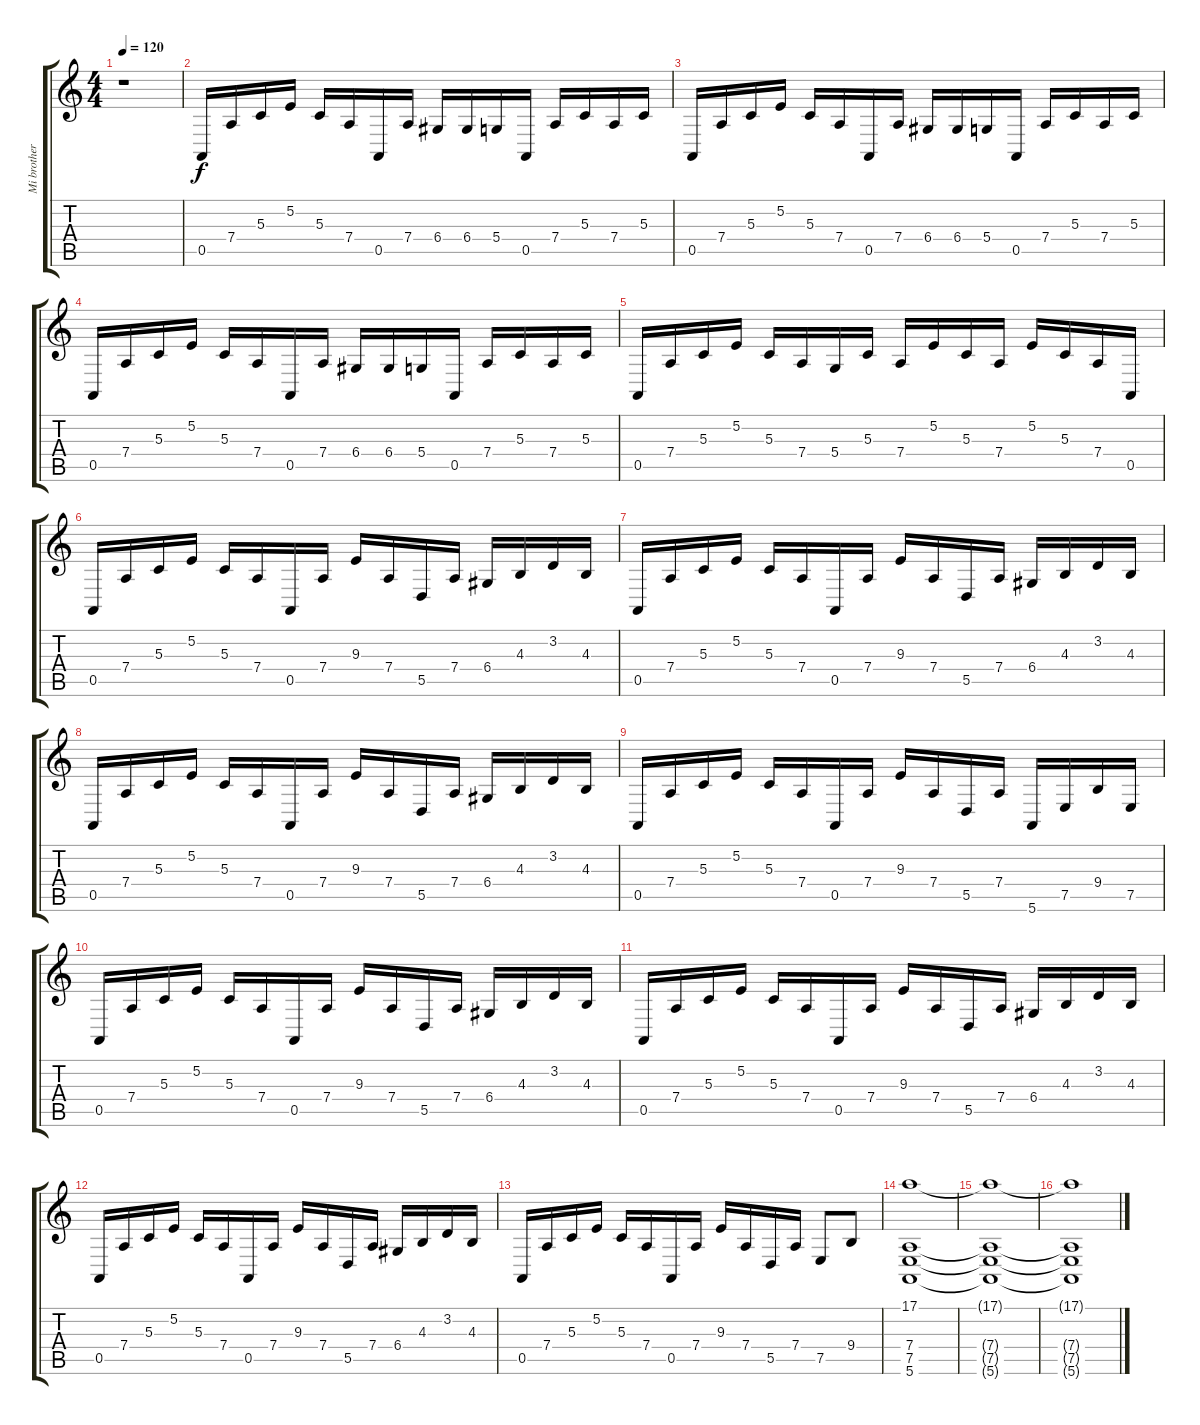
\track ("Mi brother" "Mi brother") {instrument drawbarorgan}
\staff {score tabs}
\tuning (E4 B3 G3 D3 A2 E2) {hide}
\ts (4 4)
\tempo 120
\clef g2
\ks c
r.1{dy f instrument drawbarorgan} |
0.5.16 7.4.16 5.3.16 5.2.16 5.3.16 7.4.16 0.5.16 7.4.16 6.4.16 6.4.16 5.4.16 0.5.16 7.4.16 5.3.16 7.4.16 5.3.16 |
0.5.16 7.4.16 5.3.16 5.2.16 5.3.16 7.4.16 0.5.16 7.4.16 6.4.16 6.4.16 5.4.16 0.5.16 7.4.16 5.3.16 7.4.16 5.3.16 |
0.5.16 7.4.16 5.3.16 5.2.16 5.3.16 7.4.16 0.5.16 7.4.16 6.4.16 6.4.16 5.4.16 0.5.16 7.4.16 5.3.16 7.4.16 5.3.16 |
0.5.16 7.4.16 5.3.16 5.2.16 5.3.16 7.4.16 5.4.16 5.3.16 7.4.16 5.2.16 5.3.16 7.4.16 5.2.16 5.3.16 7.4.16 0.5.16 |
0.5.16 7.4.16 5.3.16 5.2.16 5.3.16 7.4.16 0.5.16 7.4.16 9.3.16 7.4.16 5.5.16 7.4.16 6.4.16 4.3.16 3.2.16 4.3.16 |
0.5.16 7.4.16 5.3.16 5.2.16 5.3.16 7.4.16 0.5.16 7.4.16 9.3.16 7.4.16 5.5.16 7.4.16 6.4.16 4.3.16 3.2.16 4.3.16 |
0.5.16 7.4.16 5.3.16 5.2.16 5.3.16 7.4.16 0.5.16 7.4.16 9.3.16 7.4.16 5.5.16 7.4.16 6.4.16 4.3.16 3.2.16 4.3.16 |
0.5.16 7.4.16 5.3.16 5.2.16 5.3.16 7.4.16 0.5.16 7.4.16 9.3.16 7.4.16 5.5.16 7.4.16 5.6.16 7.5.16 9.4.16 7.5.16 |
0.5.16 7.4.16 5.3.16 5.2.16 5.3.16 7.4.16 0.5.16 7.4.16 9.3.16 7.4.16 5.5.16 7.4.16 6.4.16 4.3.16 3.2.16 4.3.16 |
0.5.16 7.4.16 5.3.16 5.2.16 5.3.16 7.4.16 0.5.16 7.4.16 9.3.16 7.4.16 5.5.16 7.4.16 6.4.16 4.3.16 3.2.16 4.3.16 |
0.5.16 7.4.16 5.3.16 5.2.16 5.3.16 7.4.16 0.5.16 7.4.16 9.3.16 7.4.16 5.5.16 7.4.16 6.4.16 4.3.16 3.2.16 4.3.16 |
0.5.16 7.4.16 5.3.16 5.2.16 5.3.16 7.4.16 0.5.16 7.4.16 9.3.16 7.4.16 5.5.16 7.4.16 7.5.8 9.4.8 |
(17.1 7.4 7.5 5.6).1 |
(17.1{t} 7.4{t} 7.5{t} 5.6{t}).1 |
(17.1{t} 7.4{t} 7.5{t} 5.6{t}).1
